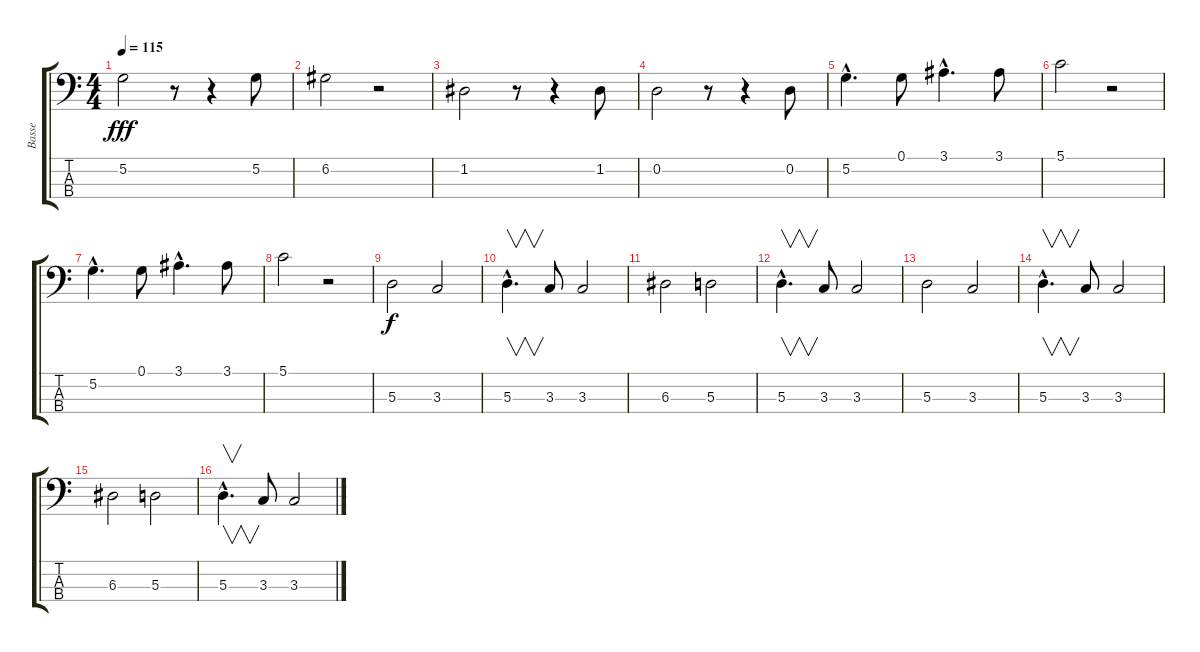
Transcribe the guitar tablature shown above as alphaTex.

\track ("Basse" "Basse") {instrument fretlessbass}
\staff {score tabs}
\tuning (G2 D2 A1 D1) {hide}
\ts (4 4)
\tempo 115
\clef f4
\ks c
5.2.2{dy fff} r.8 r.4 5.2.8 |
6.2.2 r.2 |
1.2.2 r.8 r.4 1.2.8 |
0.2.2 r.8 r.4 0.2.8 |
5.2{hac}.4{d} 0.1.8 3.1{hac}.4{d} 3.1.8 |
5.1.2 r.2 |
5.2{hac}.4{d} 0.1.8 3.1{hac}.4{d} 3.1.8 |
5.1.2 r.2 |
5.3.2{dy f} 3.3.2 |
5.3{hac}.4{v d} 3.3.8 3.3.2 |
6.3.2 5.3.2 |
5.3{hac}.4{v d} 3.3.8 3.3.2 |
5.3.2 3.3.2 |
5.3{hac}.4{v d} 3.3.8 3.3.2 |
6.3.2 5.3.2 |
5.3{hac}.4{v d} 3.3.8 3.3.2
